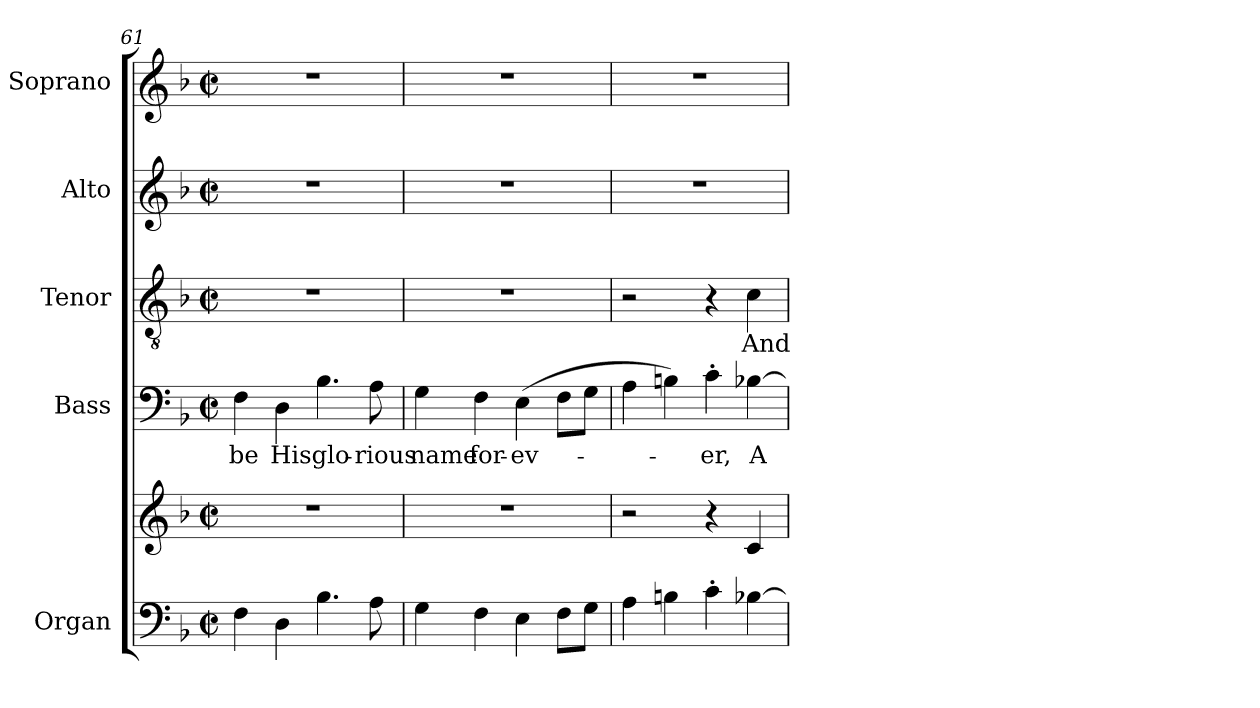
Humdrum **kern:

**kern	**kern	**kern	**text	**kern	**text	**kern	**kern
*part5	*part5	*part4	*part4	*part3	*part3	*part2	*part1
*staff6	*staff5	*staff4	*staff4	*staff3	*staff3	*staff2	*staff1
*I"Organ	*	*I"Bass	*	*I"Tenor	*	*I"Alto	*I"Soprano
*I'Org.	*	*I'B.	*	*I'T.	*	*I'A.	*I'S.
*clefF4	*clefG2	*clefF4	*	*clefGv2	*	*clefG2	*clefG2
*	*	*	*	*ITrd7c12	*	*	*
*k[b-]	*k[b-]	*k[b-]	*	*k[b-]	*	*k[b-]	*k[b-]
*F:	*F:	*F:	*	*F:	*	*F:	*F:
*M2/2	*M2/2	*M2/2	*	*M2/2	*	*M2/2	*M2/2
*met(c|)	*met(c|)	*met(c|)	*	*met(c|)	*	*met(c|)	*met(c|)
=61	=61	=61	=61	=61	=61	=61	=61
!	!	!	!LO:LY:b:color=#000000	!	!	!	!
4Fi\	1r	4Fi\	be	1r	.	1r	1r
!	!	!	!LO:LY:b:color=#000000	!	!	!	!
4Di\	.	4Di\	His	.	.	.	.
!	!	!	!LO:LY:b:color=#000000	!	!	!	!
4.B-i\	.	4.B-i\	glo-	.	.	.	.
!	!	!	!LO:LY:b:color=#000000	!	!	!	!
8Ai\	.	8Ai\	-rious	.	.	.	.
=62	=62	=62	=62	=62	=62	=62	=62
!	!	!	!LO:LY:b:color=#000000	!	!	!	!
4Gi\	1r	4Gi\	name	1r	.	1r	1r
!	!	!	!LO:LY:b:color=#000000	!	!	!	!
4Fi\	.	4Fi\	for-	.	.	.	.
!	!	!	!LO:LY:b:color=#000000	!	!	!	!
4Ei\	.	(4Ei\	-ev-	.	.	.	.
8Fi\L	.	8Fi\L	.	.	.	.	.
8Gi\J	.	8Gi\J	.	.	.	.	.
=63	=63	=63	=63	=63	=63	=63	=63
4Ai\	2r	4Ai\	.	2r	.	1r	1r
4Bni\	.	4Bni\)	.	.	.	.	.
!	!	!	!LO:LY:b:color=#000000	!	!	!	!
4c'i\	4r	4c'i\	-er,	4r	.	.	.
!	!	!	!LO:LY:b:color=#000000	!	!	!	!
!	!	!	!	!	!LO:LY:b:color=#000000	!	!
[4B-Xi\	4ci/	[4B-Xi\	A-	4Ci\	And	.	.
=	=	=	=	=	=	=	=
*-	*-	*-	*-	*-	*-	*-	*-
